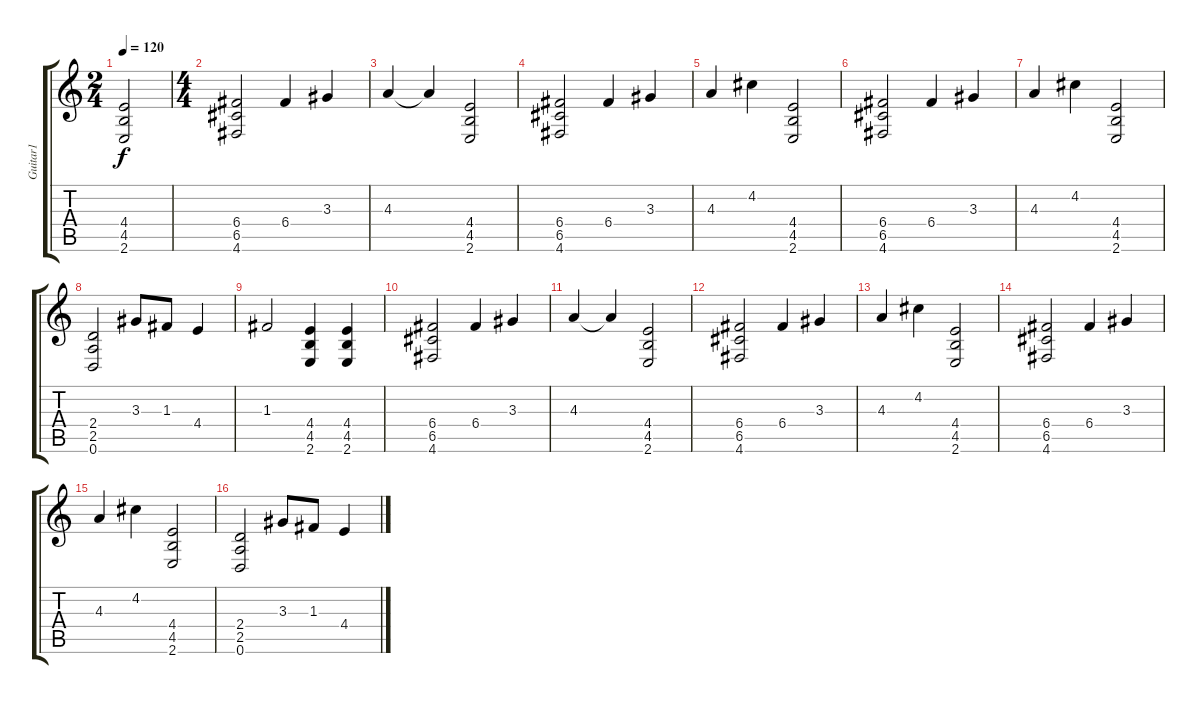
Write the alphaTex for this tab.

\track ("Guitar1" "Guitar1") {instrument distortionguitar}
\staff {score tabs}
\tuning (D4 A3 F3 C3 G2 D2) {hide}
\ts (2 4)
\tempo 120
\clef g2
\ks c
(4.4 4.5 2.6).2{dy f volume 4 instrument distortionguitar} |
\ts (4 4)
(6.4 6.5 4.6).2 6.4.4 3.3.4 |
4.3.4 4.3{t}.4 (4.4 4.5 2.6).2 |
(6.4 6.5 4.6).2 6.4.4 3.3.4 |
4.3.4 4.2.4 (4.4 4.5 2.6).2 |
(6.4 6.5 4.6).2 6.4.4 3.3.4 |
4.3.4 4.2.4 (4.4 4.5 2.6).2 |
(2.4 2.5 0.6).2 3.3.8 1.3.8 4.4.4 |
1.3.2 (4.4 4.5 2.6).4{volume 10} (4.4 4.5 2.6).4 |
(6.4 6.5 4.6).2 6.4.4 3.3.4 |
4.3.4 4.3{t}.4 (4.4 4.5 2.6).2 |
(6.4 6.5 4.6).2 6.4.4 3.3.4 |
4.3.4 4.2.4 (4.4 4.5 2.6).2 |
(6.4 6.5 4.6).2 6.4.4 3.3.4 |
4.3.4 4.2.4 (4.4 4.5 2.6).2 |
(2.4 2.5 0.6).2 3.3.8 1.3.8 4.4.4
